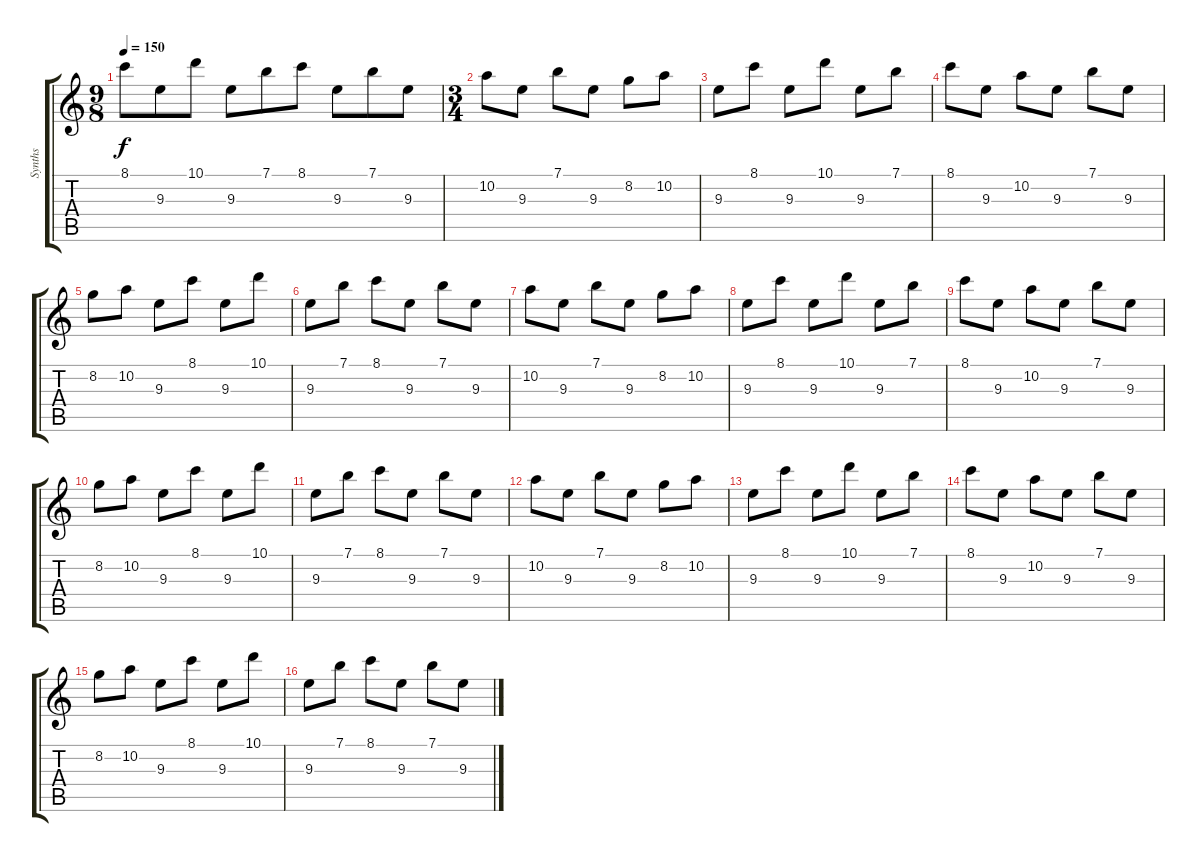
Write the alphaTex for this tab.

\track ("Synths" "Synths") {instrument pad1newage}
\staff {score tabs}
\tuning (E5 B4 G4 D4 A3 E3) {hide}
\ts (9 8)
\tempo 150
\clef g2
\ks c
8.1.8{dy f} 9.3.8 10.1.8 9.3.8 7.1.8 8.1.8 9.3.8 7.1.8 9.3.8 |
\ts (3 4)
10.2.8 9.3.8 7.1.8 9.3.8 8.2.8 10.2.8 |
9.3.8 8.1.8 9.3.8 10.1.8 9.3.8 7.1.8 |
8.1.8 9.3.8 10.2.8 9.3.8 7.1.8 9.3.8 |
8.2.8 10.2.8 9.3.8 8.1.8 9.3.8 10.1.8 |
9.3.8 7.1.8 8.1.8 9.3.8 7.1.8 9.3.8 |
10.2.8 9.3.8 7.1.8 9.3.8 8.2.8 10.2.8 |
9.3.8 8.1.8 9.3.8 10.1.8 9.3.8 7.1.8 |
8.1.8 9.3.8 10.2.8 9.3.8 7.1.8 9.3.8 |
8.2.8 10.2.8 9.3.8 8.1.8 9.3.8 10.1.8 |
9.3.8 7.1.8 8.1.8 9.3.8 7.1.8 9.3.8 |
10.2.8 9.3.8 7.1.8 9.3.8 8.2.8 10.2.8 |
9.3.8 8.1.8 9.3.8 10.1.8 9.3.8 7.1.8 |
8.1.8 9.3.8 10.2.8 9.3.8 7.1.8 9.3.8 |
8.2.8 10.2.8 9.3.8 8.1.8 9.3.8 10.1.8 |
9.3.8 7.1.8 8.1.8 9.3.8 7.1.8 9.3.8
